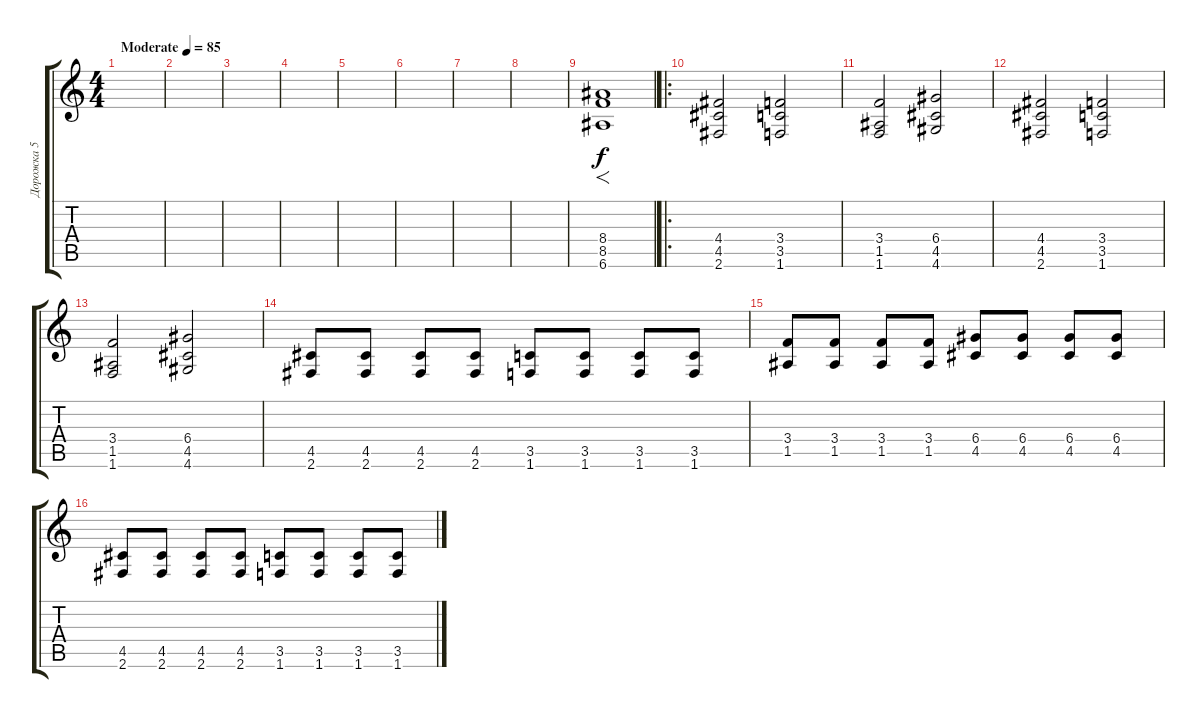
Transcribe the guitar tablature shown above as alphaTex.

\track ("Дорожка 5" "Дорожка 5") {instrument overdrivenguitar}
\staff {score tabs}
\tuning (E4 B3 G3 D3 A2 E2) {hide}
\ts (4 4)
\tempo (85 "Moderate")
\clef g2
\ks c
|
|
|
|
|
|
|
|
(8.4 8.5 6.6).1{f} |
\ro
(4.4 4.5 2.6).2 (3.4 3.5 1.6).2 |
(3.4 1.5 1.6).2 (6.4 4.5 4.6).2 |
(4.4 4.5 2.6).2 (3.4 3.5 1.6).2 |
(3.4 1.5 1.6).2 (6.4 4.5 4.6).2 |
(4.5 2.6).8 (4.5 2.6).8 (4.5 2.6).8 (4.5 2.6).8 (3.5 1.6).8 (3.5 1.6).8 (3.5 1.6).8 (3.5 1.6).8 |
(3.4 1.5).8 (3.4 1.5).8 (3.4 1.5).8 (3.4 1.5).8 (6.4 4.5).8 (6.4 4.5).8 (6.4 4.5).8 (6.4 4.5).8 |
(4.5 2.6).8 (4.5 2.6).8 (4.5 2.6).8 (4.5 2.6).8 (3.5 1.6).8 (3.5 1.6).8 (3.5 1.6).8 (3.5 1.6).8
